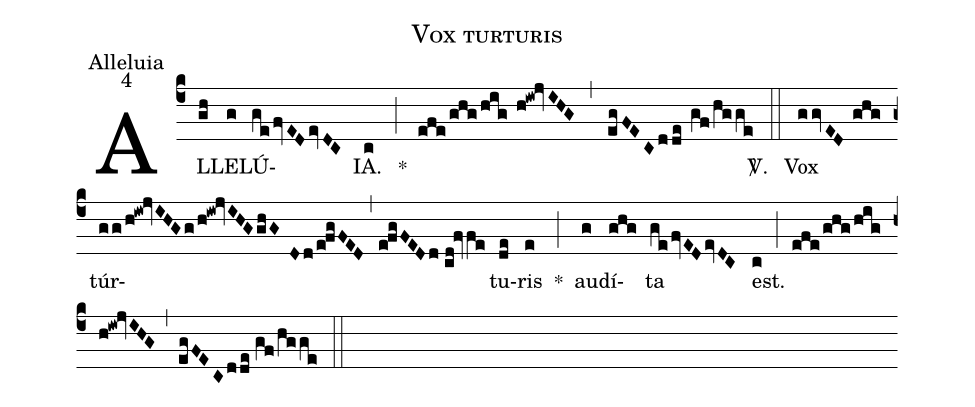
name:Vox turturis;
office-part:Alleluia;
mode:4;
%%
(c4) AL(gh)LE(g)LÚ(ge/fvED/evDC)IA.(c) *(;) (efe/ghg/hig//h!iw!jvIHG) (,) (egFEC/dde//gf/hgge) <sp>V/</sp>.(::) Vox(ggvED//ghg) túr(gg/h!iw!jvIHG/g/h!iw!jvIHG/ghGD/d/e!fgFED,e!fgFED/d//cd!fvfe)tu(de)ris(e) *(;) au(g)dí(ghg)ta(ge/fvED/evDC) est.(c) (;) (efe/ghg/hig//h!iw!jvIHG) (,) (egFEC/dde//gf/hgge) (::)
